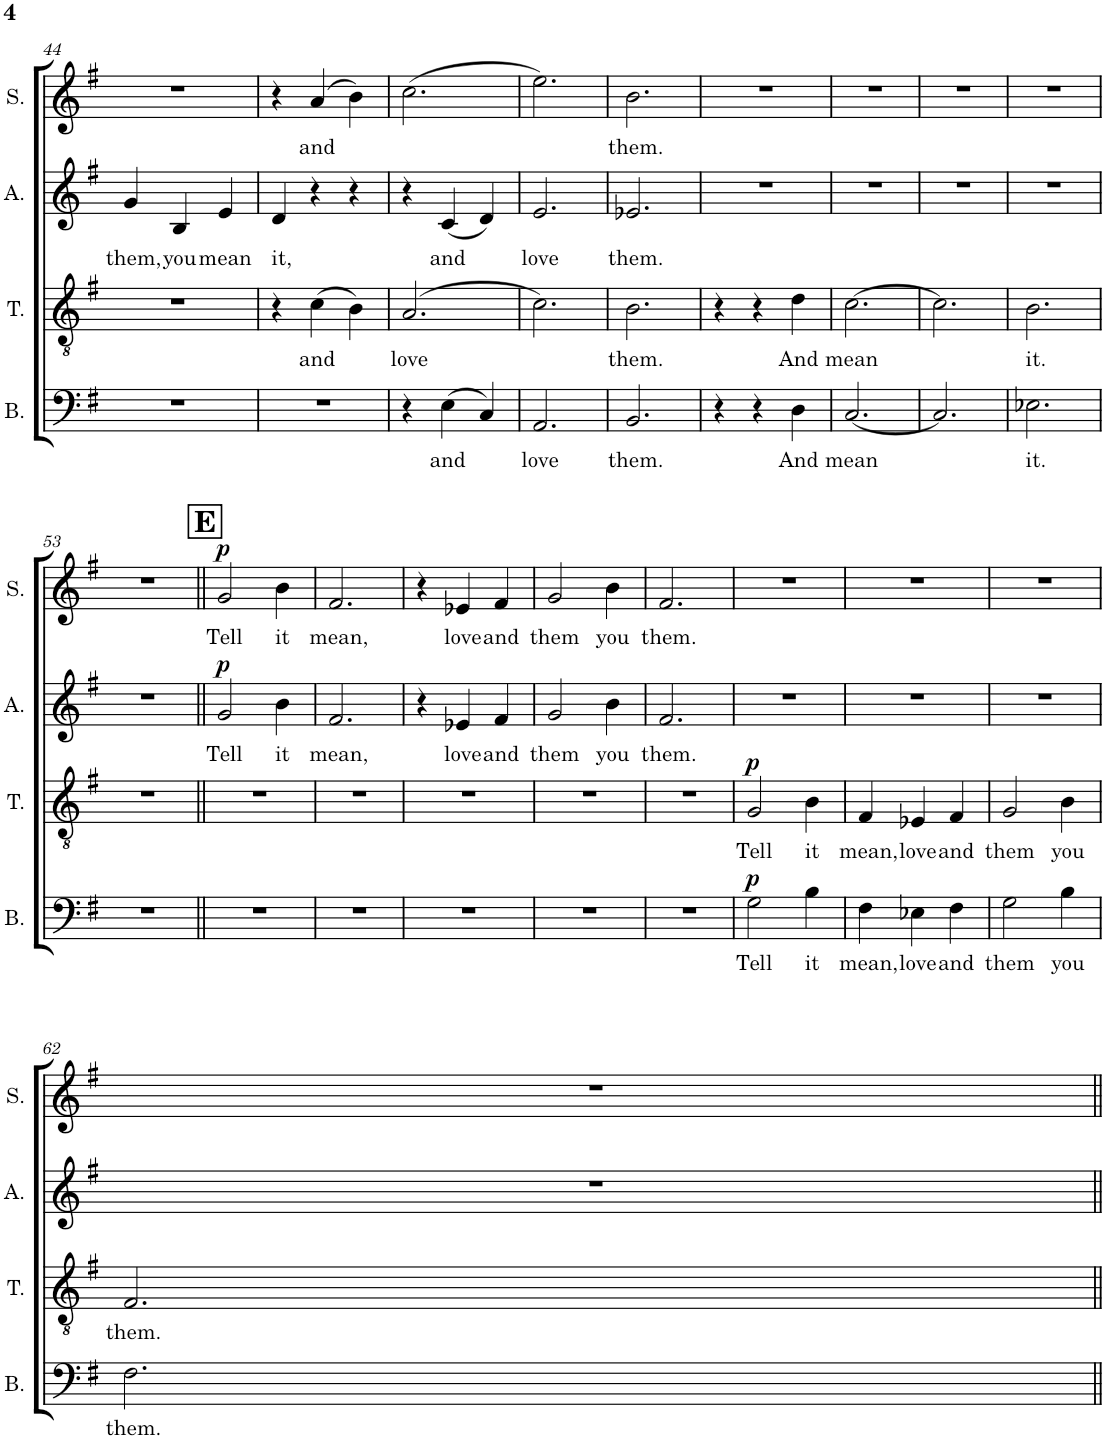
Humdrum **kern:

**kern	**text	**dynam	**kern	**text	**dynam	**kern	**text	**dynam	**kern	**text	**dynam
*part4	*part4	*part4	*part3	*part3	*part3	*part2	*part2	*part2	*part1	*part1	*part1
*staff4	*staff4	*staff4	*staff3	*staff3	*staff3	*staff2	*staff2	*staff2	*staff1	*staff1	*staff1
*I"Bass	*	*	*I"Tenor	*	*	*I"Alto	*	*	*I"Soprano	*	*
*I'B.	*	*	*I'T.	*	*	*I'A.	*	*	*I'S.	*	*
!!LO:PB:g=z
*clefF4	*	*	*clefGv2	*	*	*clefG2	*	*	*clefG2	*	*
*k[f#]	*	*	*k[f#]	*	*	*k[f#]	*	*	*k[f#]	*	*
*M3/4	*	*	*M3/4	*	*	*M3/4	*	*	*M3/4	*	*
=44	=44	=44	=44	=44	=44	=44	=44	=44	=44	=44	=44
!	!	!	!	!	!	!	!LO:LY:b	!	!	!	!
2.r	.	.	2.r	.	.	4g/	them,	.	2.r	.	.
!	!	!	!	!	!	!	!LO:LY:b	!	!	!	!
.	.	.	.	.	.	4B/	you	.	.	.	.
!	!	!	!	!	!	!	!LO:LY:b	!	!	!	!
.	.	.	.	.	.	4e/	mean	.	.	.	.
=45	=45	=45	=45	=45	=45	=45	=45	=45	=45	=45	=45
!	!	!	!	!	!	!	!LO:LY:b	!	!	!	!
2.r	.	.	4r	.	.	4d/	it,	.	4r	.	.
!	!	!	!	!LO:LY:b	!	!	!	!	!	!LO:LY:b	!
.	.	.	(4c\	and	.	4r	.	.	(4a/	and	.
.	.	.	4B\)	.	.	4r	.	.	4b\)	.	.
=46	=46	=46	=46	=46	=46	=46	=46	=46	=46	=46	=46
!	!	!	!	!LO:LY:b	!	!	!	!	!	!	!
4r	.	.	(2.A/	love	.	4r	.	.	(2.cc\	.	.
!	!LO:LY:b	!	!	!	!	!	!LO:LY:b	!	!	!	!
(4E\	and	.	.	.	.	(4c/	and	.	.	.	.
4C/)	.	.	.	.	.	4d/)	.	.	.	.	.
=47	=47	=47	=47	=47	=47	=47	=47	=47	=47	=47	=47
!	!LO:LY:b	!	!	!	!	!	!LO:LY:b	!	!	!	!
2.AA/	love	.	2.c\)	.	.	2.e/	love	.	2.ee\)	.	.
=48	=48	=48	=48	=48	=48	=48	=48	=48	=48	=48	=48
!	!LO:LY:b	!	!	!LO:LY:b	!	!	!LO:LY:b	!	!	!LO:LY:b	!
2.BB/	them.	.	2.B\	them.	.	2.e-X/	them.	.	2.b\	them.	.
=49	=49	=49	=49	=49	=49	=49	=49	=49	=49	=49	=49
4r	.	.	4r	.	.	2.r	.	.	2.r	.	.
4r	.	.	4r	.	.	.	.	.	.	.	.
!	!LO:LY:b	!	!	!LO:LY:b	!	!	!	!	!	!	!
4D\	And	.	4d\	And	.	.	.	.	.	.	.
=50	=50	=50	=50	=50	=50	=50	=50	=50	=50	=50	=50
!	!LO:LY:b	!	!	!LO:LY:b	!	!	!	!	!	!	!
[2.C/	mean	.	[2.c\	mean	.	2.r	.	.	2.r	.	.
=51	=51	=51	=51	=51	=51	=51	=51	=51	=51	=51	=51
2.C/]	.	.	2.c\]	.	.	2.r	.	.	2.r	.	.
=52	=52	=52	=52	=52	=52	=52	=52	=52	=52	=52	=52
!	!LO:LY:b	!	!	!LO:LY:b	!	!	!	!	!	!	!
2.E-X\	it.	.	2.B\	it.	.	2.r	.	.	2.r	.	.
!!LO:LB:g=z
=53	=53	=53	=53	=53	=53	=53	=53	=53	=53	=53	=53
2.r	.	.	2.r	.	.	2.r	.	.	2.r	.	.
!!LO:REH:place=s1:a:B:cj:fs=14:t=E
=54||	=54||	=54||	=54||	=54||	=54||	=54||	=54||	=54||	=54||	=54||	=54||
!	!	!	!	!	!	!	!LO:LY:b	!LO:DY:a	!	!LO:LY:b	!LO:DY:a
2.r	.	.	2.r	.	.	2g/	Tell	p	2g/	Tell	p
!	!	!	!	!	!	!	!LO:LY:b	!	!	!LO:LY:b	!
.	.	.	.	.	.	4b\	it	.	4b\	it	.
=55	=55	=55	=55	=55	=55	=55	=55	=55	=55	=55	=55
!	!	!	!	!	!	!	!LO:LY:b	!	!	!LO:LY:b	!
2.r	.	.	2.r	.	.	2.f#/	mean,	.	2.f#/	mean,	.
=56	=56	=56	=56	=56	=56	=56	=56	=56	=56	=56	=56
2.r	.	.	2.r	.	.	4r	.	.	4r	.	.
!	!	!	!	!	!	!	!LO:LY:b	!	!	!LO:LY:b	!
.	.	.	.	.	.	4e-X/	love	.	4e-X/	love	.
!	!	!	!	!	!	!	!LO:LY:b	!	!	!LO:LY:b	!
.	.	.	.	.	.	4f#/	and	.	4f#/	and	.
=57	=57	=57	=57	=57	=57	=57	=57	=57	=57	=57	=57
!	!	!	!	!	!	!	!LO:LY:b	!	!	!LO:LY:b	!
2.r	.	.	2.r	.	.	2g/	them	.	2g/	them	.
!	!	!	!	!	!	!	!LO:LY:b	!	!	!LO:LY:b	!
.	.	.	.	.	.	4b\	you	.	4b\	you	.
=58	=58	=58	=58	=58	=58	=58	=58	=58	=58	=58	=58
!	!	!	!	!	!	!	!LO:LY:b	!	!	!LO:LY:b	!
2.r	.	.	2.r	.	.	2.f#/	them.	.	2.f#/	them.	.
=59	=59	=59	=59	=59	=59	=59	=59	=59	=59	=59	=59
!	!LO:LY:b	!LO:DY:a	!	!LO:LY:b	!LO:DY:a	!	!	!	!	!	!
2G\	Tell	p	2G/	Tell	p	2.r	.	.	2.r	.	.
!	!LO:LY:b	!	!	!LO:LY:b	!	!	!	!	!	!	!
4B\	it	.	4B\	it	.	.	.	.	.	.	.
=60	=60	=60	=60	=60	=60	=60	=60	=60	=60	=60	=60
!	!LO:LY:b	!	!	!LO:LY:b	!	!	!	!	!	!	!
4F#\	mean,	.	4F#/	mean,	.	2.r	.	.	2.r	.	.
!	!LO:LY:b	!	!	!LO:LY:b	!	!	!	!	!	!	!
4E-X\	love	.	4E-X/	love	.	.	.	.	.	.	.
!	!LO:LY:b	!	!	!LO:LY:b	!	!	!	!	!	!	!
4F#\	and	.	4F#/	and	.	.	.	.	.	.	.
=61	=61	=61	=61	=61	=61	=61	=61	=61	=61	=61	=61
!	!LO:LY:b	!	!	!LO:LY:b	!	!	!	!	!	!	!
2G\	them	.	2G/	them	.	2.r	.	.	2.r	.	.
!	!LO:LY:b	!	!	!LO:LY:b	!	!	!	!	!	!	!
4B\	you	.	4B\	you	.	.	.	.	.	.	.
!!LO:LB:g=z
=62	=62	=62	=62	=62	=62	=62	=62	=62	=62	=62	=62
!	!LO:LY:b	!	!	!LO:LY:b	!	!	!	!	!	!	!
2.F#\	them.	.	2.F#/	them.	.	2.r	.	.	2.r	.	.
=||	=||	=||	=||	=||	=||	=||	=||	=||	=||	=||	=||
*-	*-	*-	*-	*-	*-	*-	*-	*-	*-	*-	*-
